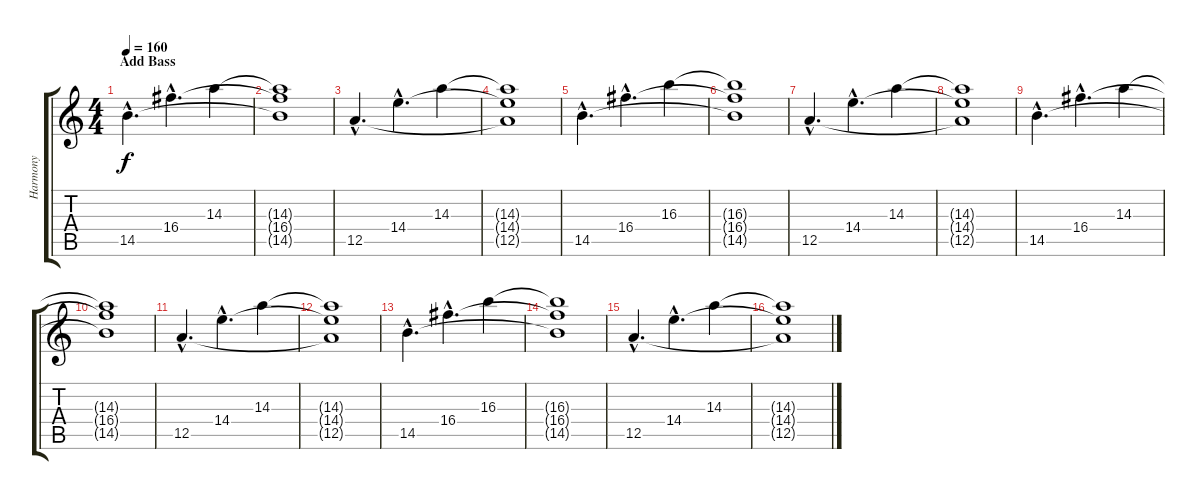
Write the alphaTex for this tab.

\track ("Harmony" "Harmony") {instrument acousticguitarsteel}
\staff {score tabs}
\tuning (E4 B3 G3 D3 A2 E2) {hide}
\ts (4 4)
\section ("" "Add Bass")
\tempo 160
\clef g2
\ks c
14.5{hac}.4{d dy f volume 10 instrument acousticguitarsteel} 16.4{hac}.4{d} 14.3.4 |
(14.3{t} 16.4{t} 14.5{t}).1 |
12.5{hac}.4{d} 14.4{hac}.4{d} 14.3.4 |
(14.3{t} 14.4{t} 12.5{t}).1 |
14.5{hac}.4{d} 16.4{hac}.4{d} 16.3.4 |
(16.3{t} 16.4{t} 14.5{t}).1 |
12.5{hac}.4{d} 14.4{hac}.4{d} 14.3.4 |
(14.3{t} 14.4{t} 12.5{t}).1 |
14.5{hac}.4{d} 16.4{hac}.4{d} 14.3.4 |
(14.3{t} 16.4{t} 14.5{t}).1 |
12.5{hac}.4{d} 14.4{hac}.4{d} 14.3.4 |
(14.3{t} 14.4{t} 12.5{t}).1 |
14.5{hac}.4{d} 16.4{hac}.4{d} 16.3.4 |
(16.3{t} 16.4{t} 14.5{t}).1 |
12.5{hac}.4{d} 14.4{hac}.4{d} 14.3.4 |
(14.3{t} 14.4{t} 12.5{t}).1
